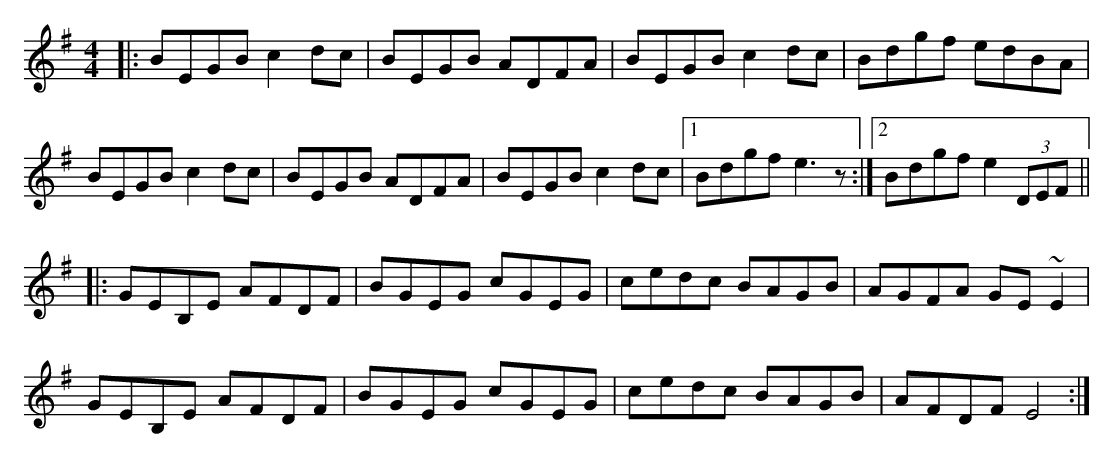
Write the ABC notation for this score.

X:1
M:4/4
K:Emin
|:BEGB c2dc|BEGB ADFA|BEGB c2dc|Bdgf edBA|
BEGB c2dc|BEGB ADFA|BEGB c2dc|1 Bdgf e3z:|2 Bdgf e2(3DEF||
|:GEB,E AFDF|BGEG cGEG|cedc BAGB|AGFA GE~E2|
GEB,E AFDF|BGEG cGEG|cedc BAGB|AFDF E4:|
